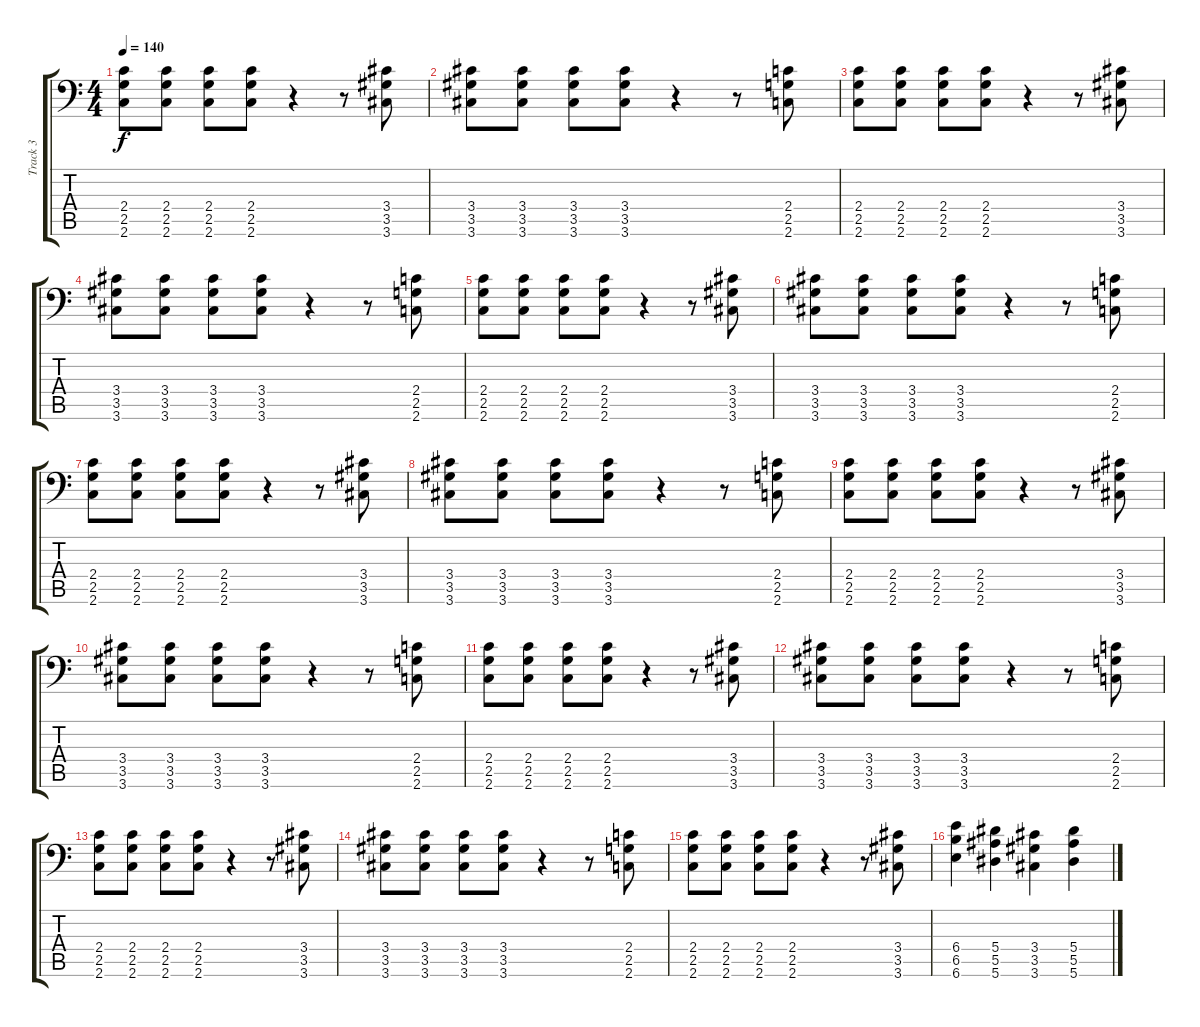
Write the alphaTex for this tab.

\track ("Track 3" "Track 3") {instrument distortionguitar}
\staff {score tabs}
\tuning (C4 G3 Eb3 Bb2 F2 Bb1) {hide}
\ts (4 4)
\tempo 140
\clef f4
\ks c
(2.4 2.5 2.6).8{dy f} (2.4 2.5 2.6).8 (2.4 2.5 2.6).8 (2.4 2.5 2.6).8 r.4 r.8 (3.4 3.5 3.6).8 |
(3.4 3.5 3.6).8 (3.4 3.5 3.6).8 (3.4 3.5 3.6).8 (3.4 3.5 3.6).8 r.4 r.8 (2.4 2.5 2.6).8 |
(2.4 2.5 2.6).8 (2.4 2.5 2.6).8 (2.4 2.5 2.6).8 (2.4 2.5 2.6).8 r.4 r.8 (3.4 3.5 3.6).8 |
(3.4 3.5 3.6).8 (3.4 3.5 3.6).8 (3.4 3.5 3.6).8 (3.4 3.5 3.6).8 r.4 r.8 (2.4 2.5 2.6).8 |
(2.4 2.5 2.6).8 (2.4 2.5 2.6).8 (2.4 2.5 2.6).8 (2.4 2.5 2.6).8 r.4 r.8 (3.4 3.5 3.6).8 |
(3.4 3.5 3.6).8 (3.4 3.5 3.6).8 (3.4 3.5 3.6).8 (3.4 3.5 3.6).8 r.4 r.8 (2.4 2.5 2.6).8 |
(2.4 2.5 2.6).8 (2.4 2.5 2.6).8 (2.4 2.5 2.6).8 (2.4 2.5 2.6).8 r.4 r.8 (3.4 3.5 3.6).8 |
(3.4 3.5 3.6).8 (3.4 3.5 3.6).8 (3.4 3.5 3.6).8 (3.4 3.5 3.6).8 r.4 r.8 (2.4 2.5 2.6).8 |
(2.4 2.5 2.6).8 (2.4 2.5 2.6).8 (2.4 2.5 2.6).8 (2.4 2.5 2.6).8 r.4 r.8 (3.4 3.5 3.6).8 |
(3.4 3.5 3.6).8 (3.4 3.5 3.6).8 (3.4 3.5 3.6).8 (3.4 3.5 3.6).8 r.4 r.8 (2.4 2.5 2.6).8 |
(2.4 2.5 2.6).8 (2.4 2.5 2.6).8 (2.4 2.5 2.6).8 (2.4 2.5 2.6).8 r.4 r.8 (3.4 3.5 3.6).8 |
(3.4 3.5 3.6).8 (3.4 3.5 3.6).8 (3.4 3.5 3.6).8 (3.4 3.5 3.6).8 r.4 r.8 (2.4 2.5 2.6).8 |
(2.4 2.5 2.6).8 (2.4 2.5 2.6).8 (2.4 2.5 2.6).8 (2.4 2.5 2.6).8 r.4 r.8 (3.4 3.5 3.6).8 |
(3.4 3.5 3.6).8 (3.4 3.5 3.6).8 (3.4 3.5 3.6).8 (3.4 3.5 3.6).8 r.4 r.8 (2.4 2.5 2.6).8 |
(2.4 2.5 2.6).8 (2.4 2.5 2.6).8 (2.4 2.5 2.6).8 (2.4 2.5 2.6).8 r.4 r.8 (3.4 3.5 3.6).8 |
(6.4 6.5 6.6).4 (5.4 5.5 5.6).4 (3.4 3.5 3.6).4 (5.4 5.5 5.6).4
